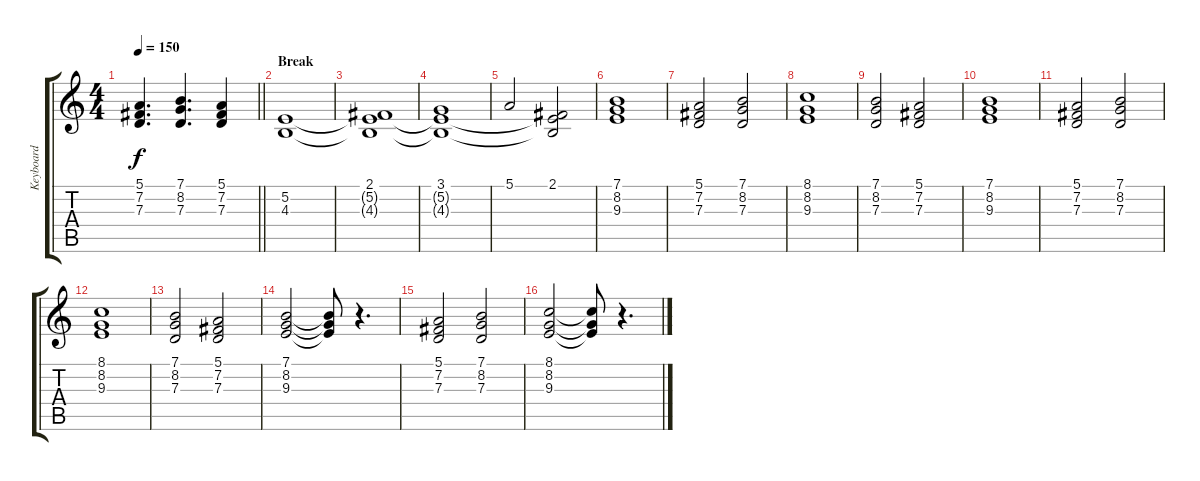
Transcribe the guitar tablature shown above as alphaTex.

\track ("Keyboard" "Keyboard") {instrument stringensemble1}
\staff {score tabs}
\tuning (E4 B3 G3 D3 A2 E2) {hide}
\ts (4 4)
\tempo 150
\clef g2
\barLineRight lightlight
\ks c
(5.1{t} 7.2{t} 7.3{t}).4{d dy f} (7.1 8.2 7.3).4{d} (5.1 7.2 7.3).4 |
\section ("" "Break")
(5.2 4.3).1 |
(2.1 5.2{t} 4.3{t}).1 |
(3.1 5.2{t} 4.3{t}).1 |
5.1.2 (2.1 5.2{t} 4.3{t}).2 |
(7.1 8.2 9.3).1 |
(5.1 7.2 7.3).2 (7.1 8.2 7.3).2 |
(8.1 8.2 9.3).1 |
(7.1 8.2 7.3).2 (5.1 7.2 7.3).2 |
(7.1 8.2 9.3).1 |
(5.1 7.2 7.3).2 (7.1 8.2 7.3).2 |
(8.1 8.2 9.3).1 |
(7.1 8.2 7.3).2 (5.1 7.2 7.3).2 |
(7.1 8.2 9.3).2 (7.1{t} 8.2{t} 9.3{t}).8 r.4{d} |
(5.1 7.2 7.3).2 (7.1 8.2 7.3).2 |
(8.1 8.2 9.3).2 (8.1{t} 8.2{t} 9.3{t}).8 r.4{d}
